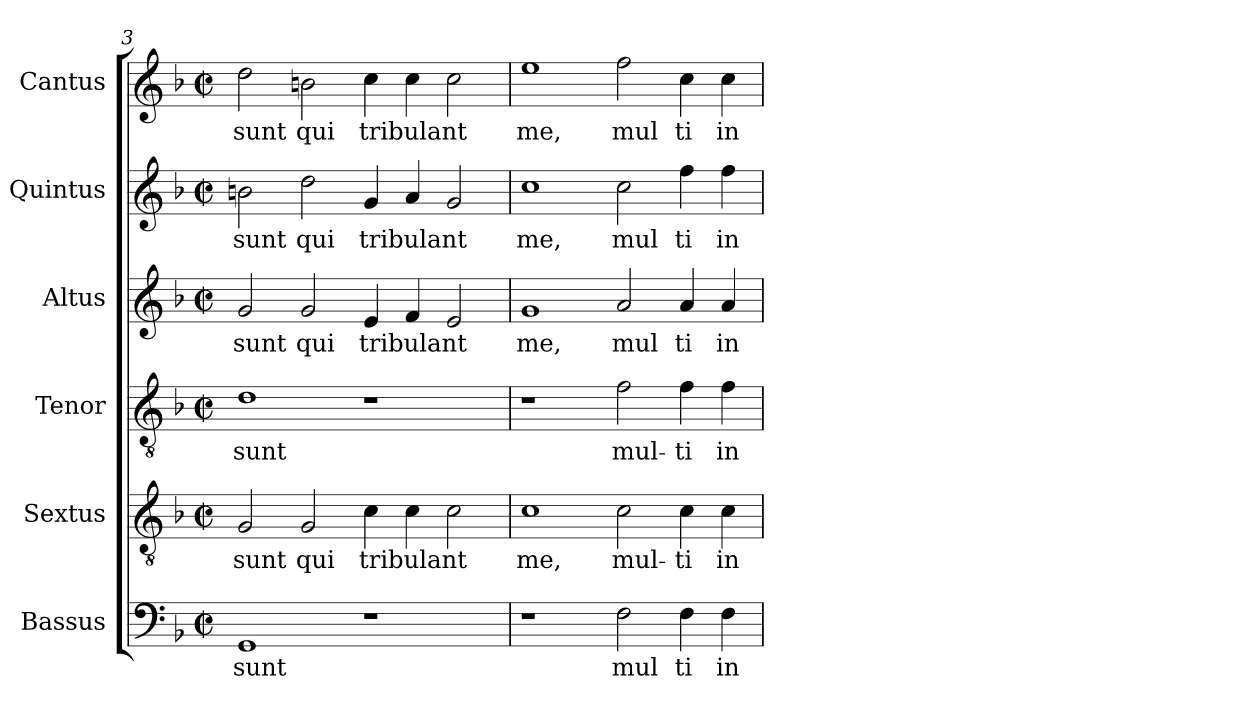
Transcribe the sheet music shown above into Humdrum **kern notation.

**kern	**text	**kern	**text	**kern	**text	**kern	**text	**kern	**text	**kern	**text
*part6	*part6	*part5	*part5	*part4	*part4	*part3	*part3	*part2	*part2	*part1	*part1
*staff6	*staff6	*staff5	*staff5	*staff4	*staff4	*staff3	*staff3	*staff2	*staff2	*staff1	*staff1
*I"Bassus	*	*I"Sextus	*	*I"Tenor	*	*I"Altus	*	*I"Quintus	*	*I"Cantus	*
*clefF4	*	*clefGv2	*	*clefGv2	*	*clefG2	*	*clefG2	*	*clefG2	*
*k[b-]	*	*k[b-]	*	*k[b-]	*	*k[b-]	*	*k[b-]	*	*k[b-]	*
*F:	*	*F:	*	*F:	*	*F:	*	*F:	*	*F:	*
*M2/2	*	*M2/2	*	*M2/2	*	*M2/2	*	*M2/2	*	*M2/2	*
*met(c|)	*	*met(c|)	*	*met(c|)	*	*met(c|)	*	*met(c|)	*	*met(c|)	*
=3	=3	=3	=3	=3	=3	=3	=3	=3	=3	=3	=3
!	!LO:LY:b:cj	!	!LO:LY:b:cj	!	!LO:LY:b:cj	!	!LO:LY:b:cj	!	!LO:LY:b:cj	!	!LO:LY:b:cj
1GG	sunt	2G/	sunt	1d	sunt	2g/	sunt	2bn\	sunt	2dd\	sunt
!	!	!	!LO:LY:b:cj	!	!	!	!LO:LY:b:cj	!	!LO:LY:b:cj	!	!LO:LY:b:cj
.	.	2G/	qui	.	.	2g/	qui	2dd\	qui	2bn\	qui
!	!	!	!LO:LY:b	!	!	!	!LO:LY:b	!	!LO:LY:b	!	!LO:LY:b
1r	.	4c\	tribulant	1r	.	4e/	tribulant	4g/	tribulant	4cc\	tribulant
.	.	4c\	.	.	.	4f/	.	4a/	.	4cc\	.
.	.	2c\	.	.	.	2e/	.	2g/	.	2cc\	.
=4	=4	=4	=4	=4	=4	=4	=4	=4	=4	=4	=4
!	!	!	!LO:LY:b:cj	!	!	!	!LO:LY:b:cj	!	!LO:LY:b:cj	!	!LO:LY:b:cj
1r	.	1c	me,	1r	.	1g	me,	1cc	me,	1ee	me,
!	!LO:LY:b:cj	!	!LO:LY:b:cj	!	!LO:LY:b:cj	!	!LO:LY:b:cj	!	!LO:LY:b:cj	!	!LO:LY:b:cj
2F\	mul	2c\	mul-	2f\	mul-	2a/	mul	2cc\	mul	2ff\	mul
!	!LO:LY:b:cj	!	!LO:LY:b:cj	!	!LO:LY:b:cj	!	!LO:LY:b:cj	!	!LO:LY:b:cj	!	!LO:LY:b:cj
4F\	ti	4c\	-ti	4f\	-ti	4a/	ti	4ff\	ti	4cc\	ti
!	!LO:LY:b:cj	!	!LO:LY:b:cj	!	!LO:LY:b:cj	!	!LO:LY:b:cj	!	!LO:LY:b:cj	!	!LO:LY:b:cj
4F\	in	4c\	in-	4f\	in-	4a/	in	4ff\	in	4cc\	in
=	=	=	=	=	=	=	=	=	=	=	=
*-	*-	*-	*-	*-	*-	*-	*-	*-	*-	*-	*-
